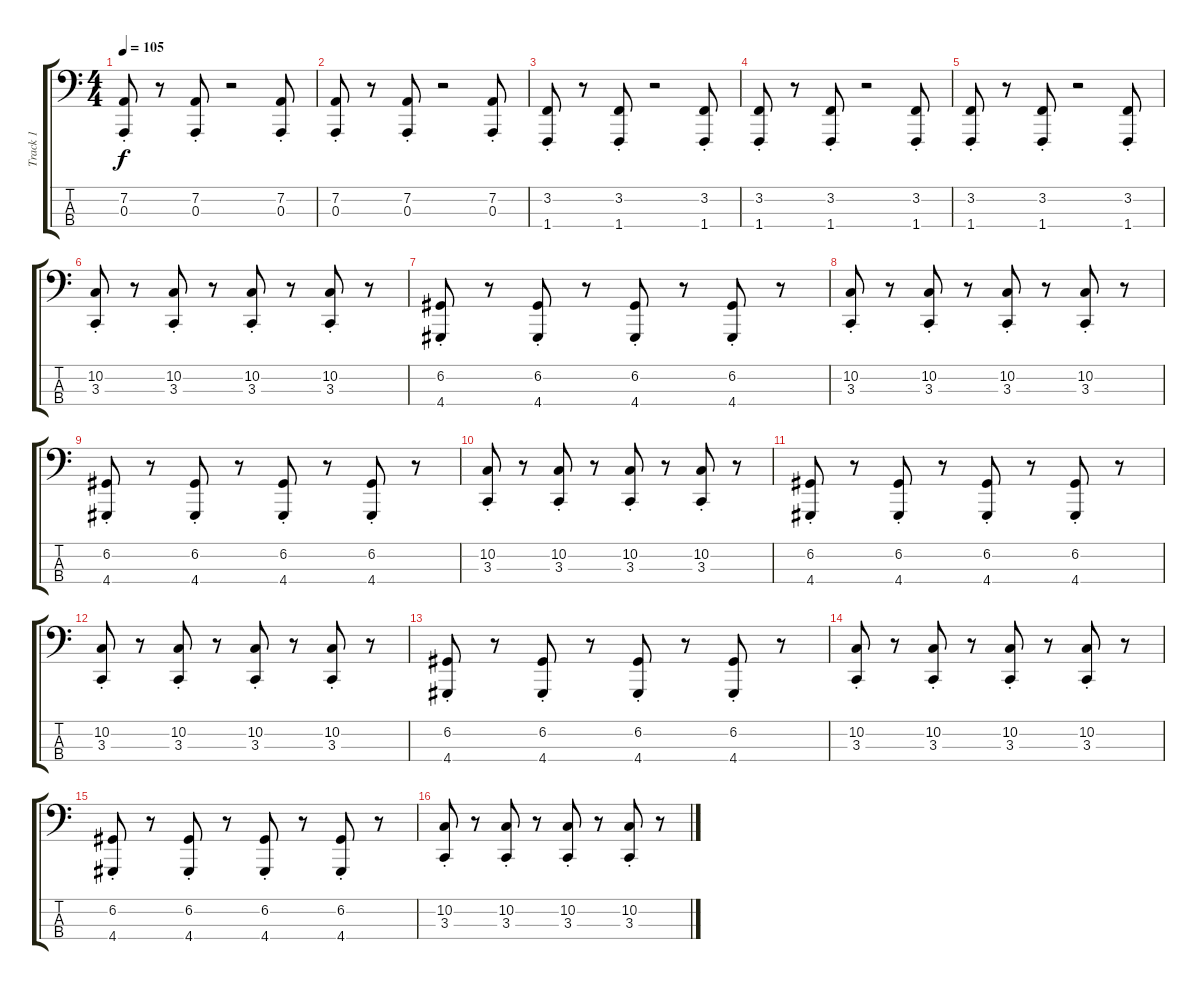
\track ("Track 1" "Track 1") {instrument cello}
\staff {score tabs}
\tuning (G2 D2 A1 E1) {hide}
\ts (4 4)
\tempo 105
\clef f4
\ks c
(7.2{st} 0.3{st}).8{dy f} r.8 (7.2{st} 0.3{st}).8 r.2 (7.2{st} 0.3{st}).8 |
(7.2{st} 0.3{st}).8 r.8 (7.2{st} 0.3{st}).8 r.2 (7.2{st} 0.3{st}).8 |
(3.2{st} 1.4{st}).8 r.8 (3.2{st} 1.4{st}).8 r.2 (3.2{st} 1.4{st}).8 |
(3.2{st} 1.4{st}).8 r.8 (3.2{st} 1.4{st}).8 r.2 (3.2{st} 1.4{st}).8 |
(3.2{st} 1.4{st}).8 r.8 (3.2{st} 1.4{st}).8 r.2 (3.2{st} 1.4{st}).8 |
(10.2{st} 3.3{st}).8 r.8 (10.2{st} 3.3{st}).8 r.8 (10.2{st} 3.3{st}).8 r.8 (10.2{st} 3.3{st}).8 r.8 |
(6.2{st} 4.4{st}).8 r.8 (6.2{st} 4.4{st}).8 r.8 (6.2{st} 4.4{st}).8 r.8 (6.2{st} 4.4{st}).8 r.8 |
(10.2{st} 3.3{st}).8 r.8 (10.2{st} 3.3{st}).8 r.8 (10.2{st} 3.3{st}).8 r.8 (10.2{st} 3.3{st}).8 r.8 |
(6.2{st} 4.4{st}).8 r.8 (6.2{st} 4.4{st}).8 r.8 (6.2{st} 4.4{st}).8 r.8 (6.2{st} 4.4{st}).8 r.8 |
(10.2{st} 3.3{st}).8 r.8 (10.2{st} 3.3{st}).8 r.8 (10.2{st} 3.3{st}).8 r.8 (10.2{st} 3.3{st}).8 r.8 |
(6.2{st} 4.4{st}).8 r.8 (6.2{st} 4.4{st}).8 r.8 (6.2{st} 4.4{st}).8 r.8 (6.2{st} 4.4{st}).8 r.8 |
(10.2{st} 3.3{st}).8 r.8 (10.2{st} 3.3{st}).8 r.8 (10.2{st} 3.3{st}).8 r.8 (10.2{st} 3.3{st}).8 r.8 |
(6.2{st} 4.4{st}).8 r.8 (6.2{st} 4.4{st}).8 r.8 (6.2{st} 4.4{st}).8 r.8 (6.2{st} 4.4{st}).8 r.8 |
(10.2{st} 3.3{st}).8{volume 16} r.8 (10.2{st} 3.3{st}).8 r.8 (10.2{st} 3.3{st}).8 r.8 (10.2{st} 3.3{st}).8 r.8 |
(6.2{st} 4.4{st}).8 r.8 (6.2{st} 4.4{st}).8 r.8 (6.2{st} 4.4{st}).8 r.8 (6.2{st} 4.4{st}).8 r.8 |
(10.2{st} 3.3{st}).8 r.8 (10.2{st} 3.3{st}).8 r.8 (10.2{st} 3.3{st}).8 r.8 (10.2{st} 3.3{st}).8 r.8
